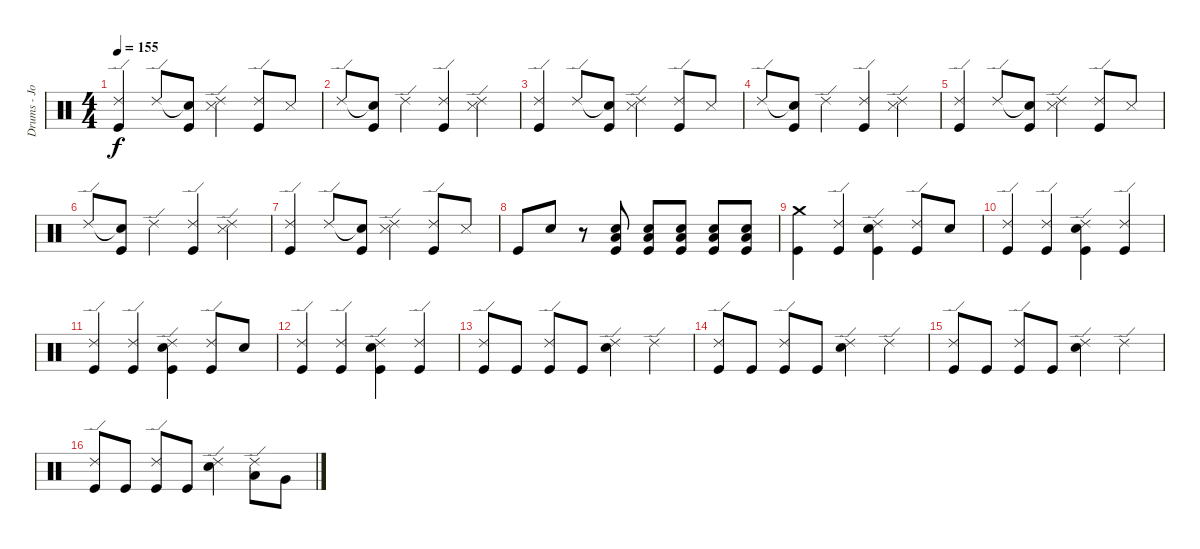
\track ("Drums - Jon" "Drums - Jo") {instrument percussion}
\staff {score}
\articulation defaults
\ts (4 4)
\tempo 155
\clef neutral
\ks c
("Ride (edge) 2" "Kick (hit)").4{dy f} "Ride (edge) 2".8 ("Snare (hit)"{t} "Kick (hit)").8 ("Ride (edge) 2" "Snare (side stick) 3").4 ("Ride (edge) 2" "Kick (hit)").8 "Snare (side stick) 3".8 |
"Ride (edge) 2".8 ("Snare (hit)"{t} "Kick (hit)").8 "Ride (edge) 2".4 ("Ride (edge) 2" "Kick (hit)").4 ("Ride (edge) 2" "Snare (side stick) 3").4 |
("Ride (edge) 2" "Kick (hit)").4 "Ride (edge) 2".8 ("Snare (hit)"{t} "Kick (hit)").8 ("Ride (edge) 2" "Snare (side stick) 3").4 ("Ride (edge) 2" "Kick (hit)").8 "Snare (side stick) 3".8 |
"Ride (edge) 2".8 ("Snare (hit)"{t} "Kick (hit)").8 "Ride (edge) 2".4 ("Ride (edge) 2" "Kick (hit)").4 ("Ride (edge) 2" "Snare (side stick) 3").4 |
("Ride (edge) 2" "Kick (hit)").4 "Ride (edge) 2".8 ("Snare (hit)"{t} "Kick (hit)").8 ("Ride (edge) 2" "Snare (side stick) 3").4 ("Ride (edge) 2" "Kick (hit)").8 "Snare (side stick) 3".8 |
"Ride (edge) 2".8 ("Snare (hit)"{t} "Kick (hit)").8 "Ride (edge) 2".4 ("Ride (edge) 2" "Kick (hit)").4 ("Ride (edge) 2" "Snare (side stick) 3").4 |
("Ride (edge) 2" "Kick (hit)").4 "Ride (edge) 2".8 ("Snare (hit)"{t} "Kick (hit)").8 ("Ride (edge) 2" "Snare (side stick) 3").4 ("Ride (edge) 2" "Kick (hit)").8 "Snare (side stick) 3".8 |
"Kick (hit)".8 "Snare (hit) 2".8 r.8 ("Snare (hit) 2" "Low Floor Tom (hit)" "Kick (hit)").8 ("Snare (hit) 2" "Low Floor Tom (hit)" "Kick (hit)").8 ("Snare (hit) 2" "Low Floor Tom (hit)" "Kick (hit)").8 ("Snare (hit) 2" "Low Floor Tom (hit)" "Kick (hit)").8 ("Snare (hit) 2" "Low Floor Tom (hit)" "Kick (hit)").8 |
("Crash medium (hit)" "Kick (hit)").4 ("Ride (edge) 2" "Kick (hit)").4 ("Ride (edge) 2" "Snare (hit) 2" "Kick (hit)").4 ("Ride (edge) 2" "Kick (hit)").8 "Snare (hit) 2".8 |
("Ride (edge) 2" "Kick (hit)").4 ("Ride (edge) 2" "Kick (hit)").4 ("Ride (edge) 2" "Snare (hit) 2" "Kick (hit)").4 ("Ride (edge) 2" "Kick (hit)").4 |
("Ride (edge) 2" "Kick (hit)").4 ("Ride (edge) 2" "Kick (hit)").4 ("Ride (edge) 2" "Snare (hit) 2" "Kick (hit)").4 ("Ride (edge) 2" "Kick (hit)").8 "Snare (hit) 2".8 |
("Ride (edge) 2" "Kick (hit)").4 ("Ride (edge) 2" "Kick (hit)").4 ("Ride (edge) 2" "Snare (hit) 2" "Kick (hit)").4 ("Ride (edge) 2" "Kick (hit)").4 |
("Ride (edge) 2" "Kick (hit)").8 "Kick (hit)".8 ("Ride (edge) 2" "Kick (hit)").8 "Kick (hit)".8 ("Ride (edge) 2" "Snare (hit) 2").4 "Ride (edge) 2".4 |
("Ride (edge) 2" "Kick (hit)").8 "Kick (hit)".8 ("Ride (edge) 2" "Kick (hit)").8 "Kick (hit)".8 ("Ride (edge) 2" "Snare (hit) 2").4 "Ride (edge) 2".4 |
("Ride (edge) 2" "Kick (hit)").8 "Kick (hit)".8 ("Ride (edge) 2" "Kick (hit)").8 "Kick (hit)".8 ("Ride (edge) 2" "Snare (hit) 2").4 "Ride (edge) 2".4 |
("Ride (edge) 2" "Kick (hit)").8 "Kick (hit)".8 ("Ride (edge) 2" "Kick (hit)").8 "Kick (hit)".8 ("Ride (edge) 2" "Snare (hit) 2").4 ("Ride (edge) 2" "Low Tom (hit)").8 "Very Low Tom (hit)".8
